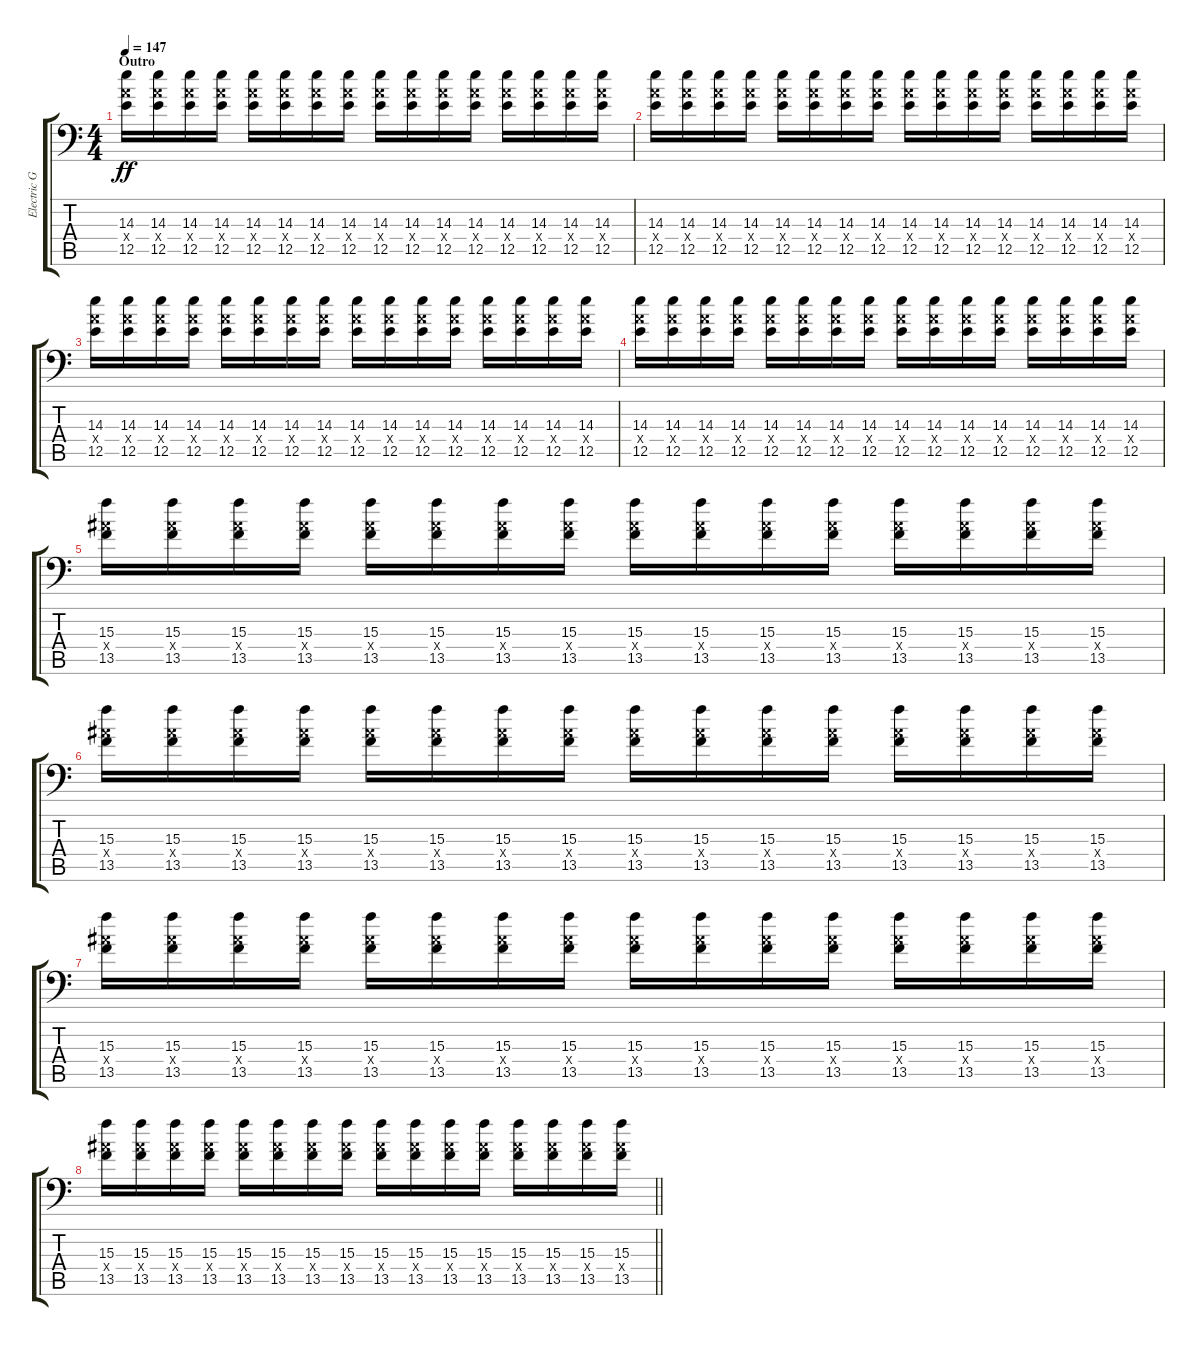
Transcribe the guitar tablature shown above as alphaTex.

\track ("Electric Guitar 4" "Electric G") {instrument electricguitarjazz}
\staff {score tabs}
\tuning (A3 Gb3 D3 A2 E2 A1) {hide}
\ts (4 4)
\section ("" "Outro")
\tempo 147
\clef f4
\ks aminor
(14.3 12.4{x} 12.5).16{dy ff} (14.3 12.4{x} 12.5).16 (14.3 12.4{x} 12.5).16 (14.3 12.4{x} 12.5).16 (14.3 12.4{x} 12.5).16 (14.3 12.4{x} 12.5).16 (14.3 12.4{x} 12.5).16 (14.3 12.4{x} 12.5).16 (14.3 12.4{x} 12.5).16 (14.3 12.4{x} 12.5).16 (14.3 12.4{x} 12.5).16 (14.3 12.4{x} 12.5).16 (14.3 12.4{x} 12.5).16 (14.3 12.4{x} 12.5).16 (14.3 12.4{x} 12.5).16 (14.3 12.4{x} 12.5).16 |
(14.3 12.4{x} 12.5).16 (14.3 12.4{x} 12.5).16 (14.3 12.4{x} 12.5).16 (14.3 12.4{x} 12.5).16 (14.3 12.4{x} 12.5).16 (14.3 12.4{x} 12.5).16 (14.3 12.4{x} 12.5).16 (14.3 12.4{x} 12.5).16 (14.3 12.4{x} 12.5).16 (14.3 12.4{x} 12.5).16 (14.3 12.4{x} 12.5).16 (14.3 12.4{x} 12.5).16 (14.3 12.4{x} 12.5).16 (14.3 12.4{x} 12.5).16 (14.3 12.4{x} 12.5).16 (14.3 12.4{x} 12.5).16 |
(14.3 12.4{x} 12.5).16 (14.3 12.4{x} 12.5).16 (14.3 12.4{x} 12.5).16 (14.3 12.4{x} 12.5).16 (14.3 12.4{x} 12.5).16 (14.3 12.4{x} 12.5).16 (14.3 12.4{x} 12.5).16 (14.3 12.4{x} 12.5).16 (14.3 12.4{x} 12.5).16 (14.3 12.4{x} 12.5).16 (14.3 12.4{x} 12.5).16 (14.3 12.4{x} 12.5).16 (14.3 12.4{x} 12.5).16 (14.3 12.4{x} 12.5).16 (14.3 12.4{x} 12.5).16 (14.3 12.4{x} 12.5).16 |
(14.3 12.4{x} 12.5).16 (14.3 12.4{x} 12.5).16 (14.3 12.4{x} 12.5).16 (14.3 12.4{x} 12.5).16 (14.3 12.4{x} 12.5).16 (14.3 12.4{x} 12.5).16 (14.3 12.4{x} 12.5).16 (14.3 12.4{x} 12.5).16 (14.3 12.4{x} 12.5).16 (14.3 12.4{x} 12.5).16 (14.3 12.4{x} 12.5).16 (14.3 12.4{x} 12.5).16 (14.3 12.4{x} 12.5).16 (14.3 12.4{x} 12.5).16 (14.3 12.4{x} 12.5).16 (14.3 12.4{x} 12.5).16 |
(15.3 13.4{x} 13.5).16 (15.3 13.4{x} 13.5).16 (15.3 13.4{x} 13.5).16 (15.3 13.4{x} 13.5).16 (15.3 13.4{x} 13.5).16 (15.3 13.4{x} 13.5).16 (15.3 13.4{x} 13.5).16 (15.3 13.4{x} 13.5).16 (15.3 13.4{x} 13.5).16 (15.3 13.4{x} 13.5).16 (15.3 13.4{x} 13.5).16 (15.3 13.4{x} 13.5).16 (15.3 13.4{x} 13.5).16 (15.3 13.4{x} 13.5).16 (15.3 13.4{x} 13.5).16 (15.3 13.4{x} 13.5).16 |
(15.3 13.4{x} 13.5).16 (15.3 13.4{x} 13.5).16 (15.3 13.4{x} 13.5).16 (15.3 13.4{x} 13.5).16 (15.3 13.4{x} 13.5).16 (15.3 13.4{x} 13.5).16 (15.3 13.4{x} 13.5).16 (15.3 13.4{x} 13.5).16 (15.3 13.4{x} 13.5).16 (15.3 13.4{x} 13.5).16 (15.3 13.4{x} 13.5).16 (15.3 13.4{x} 13.5).16 (15.3 13.4{x} 13.5).16 (15.3 13.4{x} 13.5).16 (15.3 13.4{x} 13.5).16 (15.3 13.4{x} 13.5).16 |
(15.3 13.4{x} 13.5).16 (15.3 13.4{x} 13.5).16 (15.3 13.4{x} 13.5).16 (15.3 13.4{x} 13.5).16 (15.3 13.4{x} 13.5).16 (15.3 13.4{x} 13.5).16 (15.3 13.4{x} 13.5).16 (15.3 13.4{x} 13.5).16 (15.3 13.4{x} 13.5).16 (15.3 13.4{x} 13.5).16 (15.3 13.4{x} 13.5).16 (15.3 13.4{x} 13.5).16 (15.3 13.4{x} 13.5).16 (15.3 13.4{x} 13.5).16 (15.3 13.4{x} 13.5).16 (15.3 13.4{x} 13.5).16 |
\barLineRight lightlight
(15.3 13.4{x} 13.5).16 (15.3 13.4{x} 13.5).16 (15.3 13.4{x} 13.5).16 (15.3 13.4{x} 13.5).16 (15.3 13.4{x} 13.5).16 (15.3 13.4{x} 13.5).16 (15.3 13.4{x} 13.5).16 (15.3 13.4{x} 13.5).16 (15.3 13.4{x} 13.5).16 (15.3 13.4{x} 13.5).16 (15.3 13.4{x} 13.5).16 (15.3 13.4{x} 13.5).16 (15.3 13.4{x} 13.5).16 (15.3 13.4{x} 13.5).16 (15.3 13.4{x} 13.5).16 (15.3 13.4{x} 13.5).16
